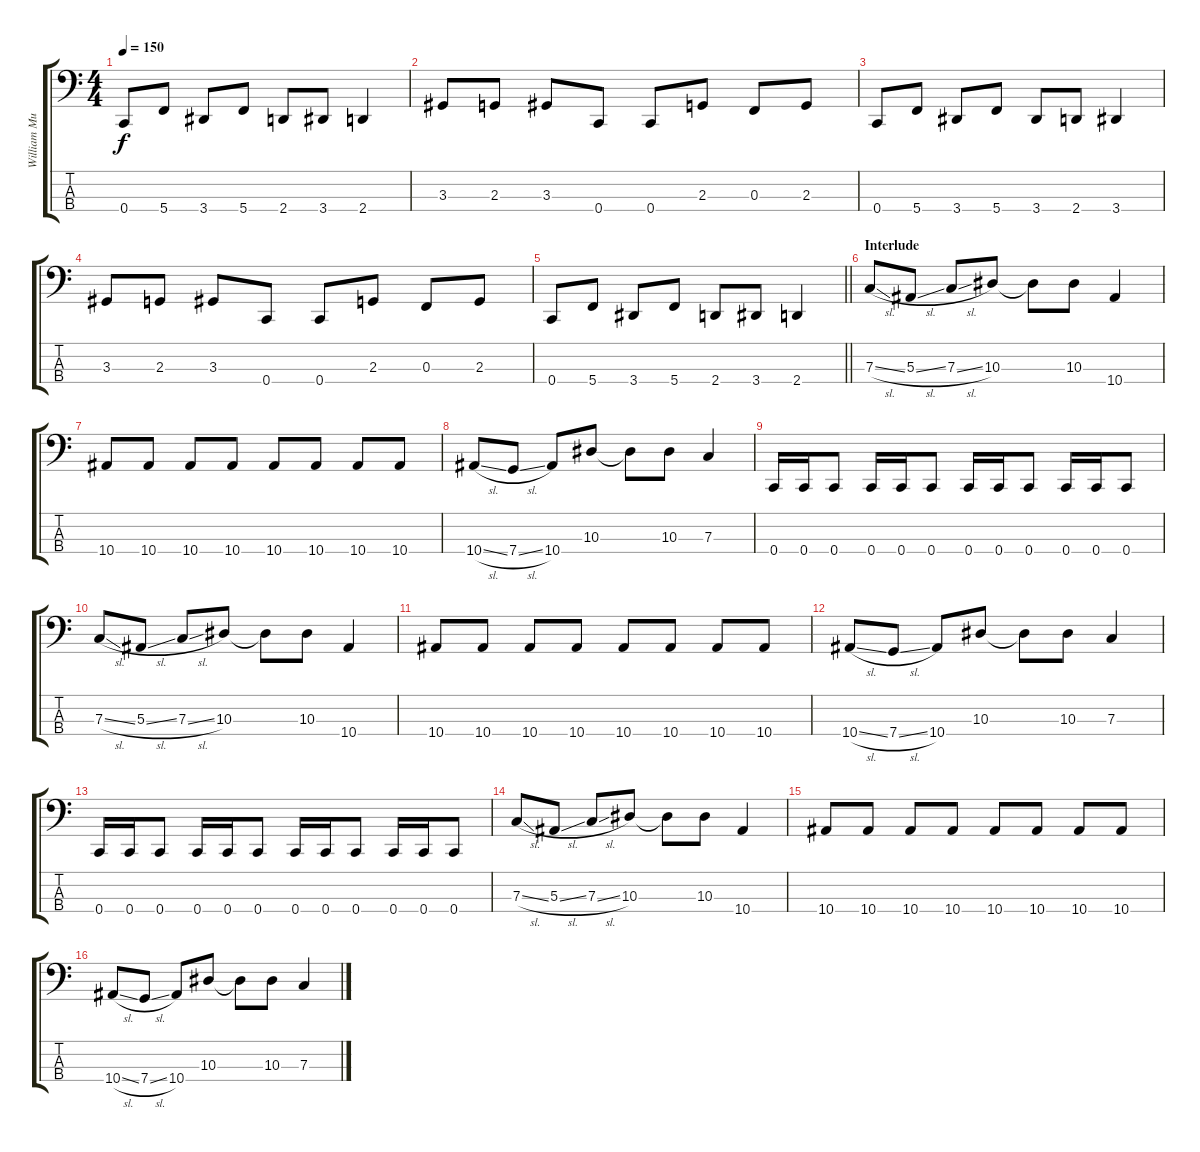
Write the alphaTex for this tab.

\track ("William Murderface (Bass)" "William Mu") {instrument electricbasspick}
\staff {score tabs}
\tuning (Eb2 Bb1 F1 C1) {hide}
\ts (4 4)
\tempo 150
\clef f4
\ks c
0.4.8{dy f} 5.4.8 3.4.8 5.4.8 2.4.8 3.4.8 2.4.4 |
3.3.8 2.3.8 3.3.8 0.4.8 0.4.8 2.3.8 0.3.8 2.3.8 |
0.4.8 5.4.8 3.4.8 5.4.8 3.4.8 2.4.8 3.4.4 |
3.3.8 2.3.8 3.3.8 0.4.8 0.4.8 2.3.8 0.3.8 2.3.8 |
\barLineRight lightlight
0.4.8 5.4.8 3.4.8 5.4.8 2.4.8 3.4.8 2.4.4 |
\section ("" "Interlude")
7.3{sl}.8 5.3{sl}.8 7.3{sl}.8 10.3.8 10.3{t}.8 10.3.8 10.4.4 |
10.4.8 10.4.8 10.4.8 10.4.8 10.4.8 10.4.8 10.4.8 10.4.8 |
10.4{sl}.8 7.4{sl}.8 10.4.8 10.3.8 10.3{t}.8 10.3.8 7.3.4 |
0.4.16 0.4.16 0.4.8 0.4.16 0.4.16 0.4.8 0.4.16 0.4.16 0.4.8 0.4.16 0.4.16 0.4.8 |
7.3{sl}.8 5.3{sl}.8 7.3{sl}.8 10.3.8 10.3{t}.8 10.3.8 10.4.4 |
10.4.8 10.4.8 10.4.8 10.4.8 10.4.8 10.4.8 10.4.8 10.4.8 |
10.4{sl}.8 7.4{sl}.8 10.4.8 10.3.8 10.3{t}.8 10.3.8 7.3.4 |
0.4.16 0.4.16 0.4.8 0.4.16 0.4.16 0.4.8 0.4.16 0.4.16 0.4.8 0.4.16 0.4.16 0.4.8 |
7.3{sl}.8 5.3{sl}.8 7.3{sl}.8 10.3.8 10.3{t}.8 10.3.8 10.4.4 |
10.4.8 10.4.8 10.4.8 10.4.8 10.4.8 10.4.8 10.4.8 10.4.8 |
10.4{sl}.8 7.4{sl}.8 10.4.8 10.3.8 10.3{t}.8 10.3.8 7.3.4
